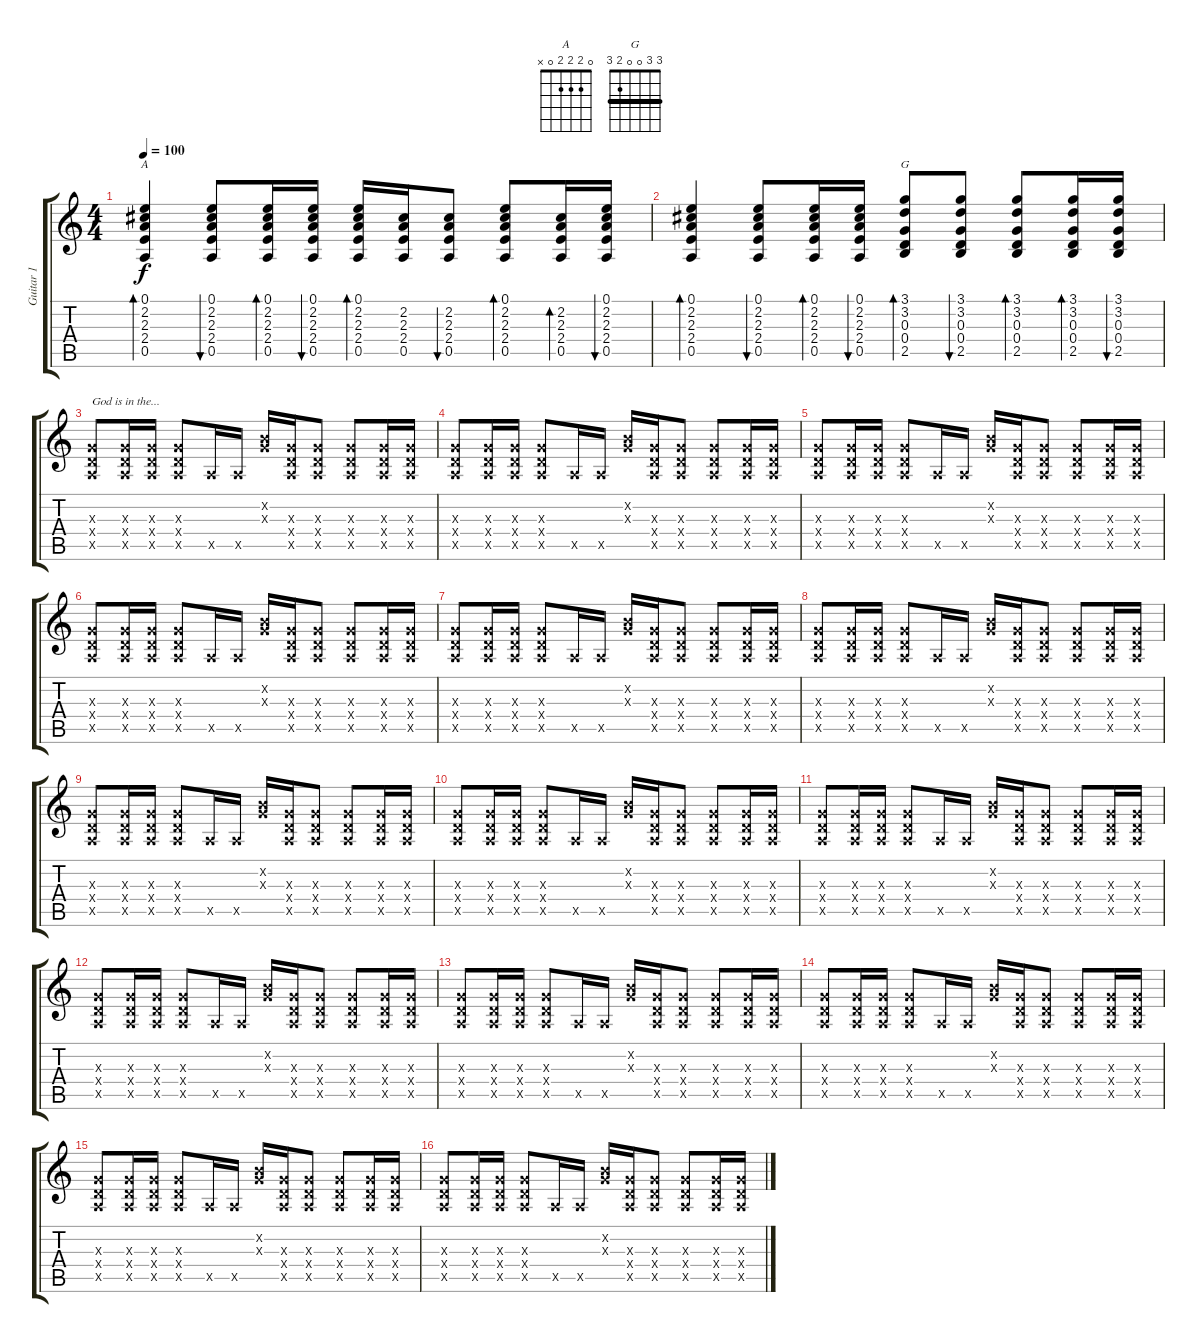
\track ("Guitar 1" "Guitar 1") {instrument overdrivenguitar}
\staff {score tabs}
\tuning (E4 B3 G3 D3 A2 E2) {hide}
\chord ("A" 0 2 2 2 0 x)
\chord ("G" 3 3 0 0 2 3) {barre 3}
\ts (4 4)
\tempo 100
\clef g2
\ks c
(0.1 2.2 2.3 2.4 0.5).4{bd 60 ch "A" dy f volume 7 instrument acousticguitarsteel} (0.1 2.2 2.3 2.4 0.5).8{bu 60} (0.1 2.2 2.3 2.4 0.5).16{bd 60} (0.1 2.2 2.3 2.4 0.5).16{bu 60} (0.1 2.2 2.3 2.4 0.5).16{bd 60} (2.2 2.3 2.4 0.5).16 (2.2 2.3 2.4 0.5).8{bu 60} (0.1 2.2 2.3 2.4 0.5).8{bd 60} (2.2 2.3 2.4 0.5).16{bd 60} (0.1 2.2 2.3 2.4 0.5).16{bu 60} |
(0.1 2.2 2.3 2.4 0.5).4{bd 60 volume 7 instrument acousticguitarsteel} (0.1 2.2 2.3 2.4 0.5).8{bu 60} (0.1 2.2 2.3 2.4 0.5).16{bd 60} (0.1 2.2 2.3 2.4 0.5).16{bu 60} (3.1 3.2 0.3 0.4 2.5).8{bd 60 ch "G"} (3.1 3.2 0.3 0.4 2.5).8{bu 60} (3.1 3.2 0.3 0.4 2.5).8{bd 60} (3.1 3.2 0.3 0.4 2.5).16{bd 60} (3.1 3.2 0.3 0.4 2.5).16{bu 60} |
(0.3{x} 0.4{x} 0.5{x}).8{txt "God is in the..." volume 6 instrument overdrivenguitar} (0.3{x} 0.4{x} 0.5{x}).16 (0.3{x} 0.4{x} 0.5{x}).16 (0.3{x} 0.4{x} 0.5{x}).8 0.5{x}.16 0.5{x}.16 (0.2{x} 0.3{x}).16 (0.3{x} 0.4{x} 0.5{x}).16 (0.3{x} 0.4{x} 0.5{x}).8 (0.3{x} 0.4{x} 0.5{x}).8 (0.3{x} 0.4{x} 0.5{x}).16 (0.3{x} 0.4{x} 0.5{x}).16 |
(0.3{x} 0.4{x} 0.5{x}).8 (0.3{x} 0.4{x} 0.5{x}).16 (0.3{x} 0.4{x} 0.5{x}).16 (0.3{x} 0.4{x} 0.5{x}).8 0.5{x}.16 0.5{x}.16 (0.2{x} 0.3{x}).16 (0.3{x} 0.4{x} 0.5{x}).16 (0.3{x} 0.4{x} 0.5{x}).8 (0.3{x} 0.4{x} 0.5{x}).8 (0.3{x} 0.4{x} 0.5{x}).16 (0.3{x} 0.4{x} 0.5{x}).16 |
(0.3{x} 0.4{x} 0.5{x}).8 (0.3{x} 0.4{x} 0.5{x}).16 (0.3{x} 0.4{x} 0.5{x}).16 (0.3{x} 0.4{x} 0.5{x}).8 0.5{x}.16 0.5{x}.16 (0.2{x} 0.3{x}).16 (0.3{x} 0.4{x} 0.5{x}).16 (0.3{x} 0.4{x} 0.5{x}).8 (0.3{x} 0.4{x} 0.5{x}).8 (0.3{x} 0.4{x} 0.5{x}).16 (0.3{x} 0.4{x} 0.5{x}).16 |
(0.3{x} 0.4{x} 0.5{x}).8 (0.3{x} 0.4{x} 0.5{x}).16 (0.3{x} 0.4{x} 0.5{x}).16 (0.3{x} 0.4{x} 0.5{x}).8 0.5{x}.16 0.5{x}.16 (0.2{x} 0.3{x}).16 (0.3{x} 0.4{x} 0.5{x}).16 (0.3{x} 0.4{x} 0.5{x}).8 (0.3{x} 0.4{x} 0.5{x}).8 (0.3{x} 0.4{x} 0.5{x}).16 (0.3{x} 0.4{x} 0.5{x}).16 |
(0.3{x} 0.4{x} 0.5{x}).8 (0.3{x} 0.4{x} 0.5{x}).16 (0.3{x} 0.4{x} 0.5{x}).16 (0.3{x} 0.4{x} 0.5{x}).8 0.5{x}.16 0.5{x}.16 (0.2{x} 0.3{x}).16 (0.3{x} 0.4{x} 0.5{x}).16 (0.3{x} 0.4{x} 0.5{x}).8 (0.3{x} 0.4{x} 0.5{x}).8 (0.3{x} 0.4{x} 0.5{x}).16 (0.3{x} 0.4{x} 0.5{x}).16 |
(0.3{x} 0.4{x} 0.5{x}).8 (0.3{x} 0.4{x} 0.5{x}).16 (0.3{x} 0.4{x} 0.5{x}).16 (0.3{x} 0.4{x} 0.5{x}).8 0.5{x}.16 0.5{x}.16 (0.2{x} 0.3{x}).16 (0.3{x} 0.4{x} 0.5{x}).16 (0.3{x} 0.4{x} 0.5{x}).8 (0.3{x} 0.4{x} 0.5{x}).8 (0.3{x} 0.4{x} 0.5{x}).16 (0.3{x} 0.4{x} 0.5{x}).16 |
(0.3{x} 0.4{x} 0.5{x}).8 (0.3{x} 0.4{x} 0.5{x}).16 (0.3{x} 0.4{x} 0.5{x}).16 (0.3{x} 0.4{x} 0.5{x}).8 0.5{x}.16 0.5{x}.16 (0.2{x} 0.3{x}).16 (0.3{x} 0.4{x} 0.5{x}).16 (0.3{x} 0.4{x} 0.5{x}).8 (0.3{x} 0.4{x} 0.5{x}).8 (0.3{x} 0.4{x} 0.5{x}).16 (0.3{x} 0.4{x} 0.5{x}).16 |
(0.3{x} 0.4{x} 0.5{x}).8 (0.3{x} 0.4{x} 0.5{x}).16 (0.3{x} 0.4{x} 0.5{x}).16 (0.3{x} 0.4{x} 0.5{x}).8 0.5{x}.16 0.5{x}.16 (0.2{x} 0.3{x}).16 (0.3{x} 0.4{x} 0.5{x}).16 (0.3{x} 0.4{x} 0.5{x}).8 (0.3{x} 0.4{x} 0.5{x}).8 (0.3{x} 0.4{x} 0.5{x}).16 (0.3{x} 0.4{x} 0.5{x}).16 |
(0.3{x} 0.4{x} 0.5{x}).8 (0.3{x} 0.4{x} 0.5{x}).16 (0.3{x} 0.4{x} 0.5{x}).16 (0.3{x} 0.4{x} 0.5{x}).8 0.5{x}.16 0.5{x}.16 (0.2{x} 0.3{x}).16 (0.3{x} 0.4{x} 0.5{x}).16 (0.3{x} 0.4{x} 0.5{x}).8 (0.3{x} 0.4{x} 0.5{x}).8 (0.3{x} 0.4{x} 0.5{x}).16 (0.3{x} 0.4{x} 0.5{x}).16 |
(0.3{x} 0.4{x} 0.5{x}).8 (0.3{x} 0.4{x} 0.5{x}).16 (0.3{x} 0.4{x} 0.5{x}).16 (0.3{x} 0.4{x} 0.5{x}).8 0.5{x}.16 0.5{x}.16 (0.2{x} 0.3{x}).16 (0.3{x} 0.4{x} 0.5{x}).16 (0.3{x} 0.4{x} 0.5{x}).8 (0.3{x} 0.4{x} 0.5{x}).8 (0.3{x} 0.4{x} 0.5{x}).16 (0.3{x} 0.4{x} 0.5{x}).16 |
(0.3{x} 0.4{x} 0.5{x}).8 (0.3{x} 0.4{x} 0.5{x}).16 (0.3{x} 0.4{x} 0.5{x}).16 (0.3{x} 0.4{x} 0.5{x}).8 0.5{x}.16 0.5{x}.16 (0.2{x} 0.3{x}).16 (0.3{x} 0.4{x} 0.5{x}).16 (0.3{x} 0.4{x} 0.5{x}).8 (0.3{x} 0.4{x} 0.5{x}).8 (0.3{x} 0.4{x} 0.5{x}).16 (0.3{x} 0.4{x} 0.5{x}).16 |
(0.3{x} 0.4{x} 0.5{x}).8 (0.3{x} 0.4{x} 0.5{x}).16 (0.3{x} 0.4{x} 0.5{x}).16 (0.3{x} 0.4{x} 0.5{x}).8 0.5{x}.16 0.5{x}.16 (0.2{x} 0.3{x}).16 (0.3{x} 0.4{x} 0.5{x}).16 (0.3{x} 0.4{x} 0.5{x}).8 (0.3{x} 0.4{x} 0.5{x}).8 (0.3{x} 0.4{x} 0.5{x}).16 (0.3{x} 0.4{x} 0.5{x}).16 |
(0.3{x} 0.4{x} 0.5{x}).8 (0.3{x} 0.4{x} 0.5{x}).16 (0.3{x} 0.4{x} 0.5{x}).16 (0.3{x} 0.4{x} 0.5{x}).8 0.5{x}.16 0.5{x}.16 (0.2{x} 0.3{x}).16 (0.3{x} 0.4{x} 0.5{x}).16 (0.3{x} 0.4{x} 0.5{x}).8 (0.3{x} 0.4{x} 0.5{x}).8 (0.3{x} 0.4{x} 0.5{x}).16 (0.3{x} 0.4{x} 0.5{x}).16 |
(0.3{x} 0.4{x} 0.5{x}).8 (0.3{x} 0.4{x} 0.5{x}).16 (0.3{x} 0.4{x} 0.5{x}).16 (0.3{x} 0.4{x} 0.5{x}).8 0.5{x}.16 0.5{x}.16 (0.2{x} 0.3{x}).16 (0.3{x} 0.4{x} 0.5{x}).16 (0.3{x} 0.4{x} 0.5{x}).8 (0.3{x} 0.4{x} 0.5{x}).8 (0.3{x} 0.4{x} 0.5{x}).16 (0.3{x} 0.4{x} 0.5{x}).16
